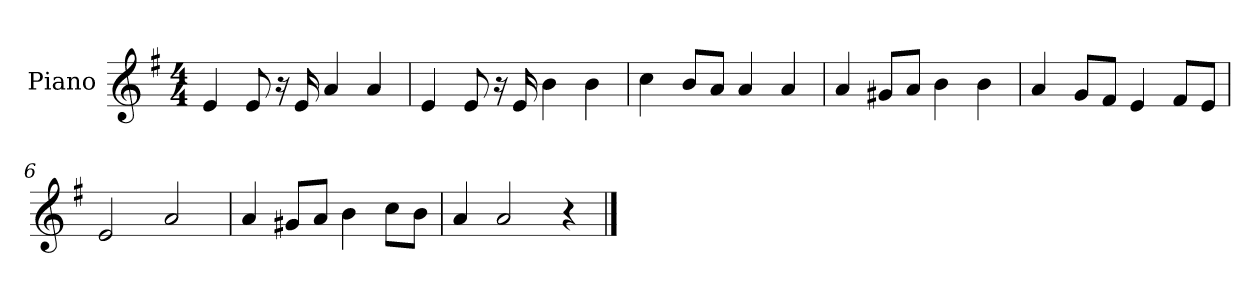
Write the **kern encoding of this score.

**kern
*part1
*staff1
*I"Piano
*I'P-no
*clefG2
*k[f#]
*M4/4
*MM91
=1
4e/
8e/
16r
16e/
4a/
4a/
=2
4e/
8e/
16r
16e/
4b\
4b\
=3
4cc\
8b/L
8a/J
4a/
4a/
=4
4a/
8g#X/L
8a/J
4b\
4b\
=5
4a/
8g/L
8f#/J
4e/
8f#/L
8e/J
=6
2e/
2a/
!!LO:LB:g=z
=7
4a/
8g#X/L
8a/J
4b\
8cc\L
8b\J
=8
4a/
2a/
4r
==
*-
